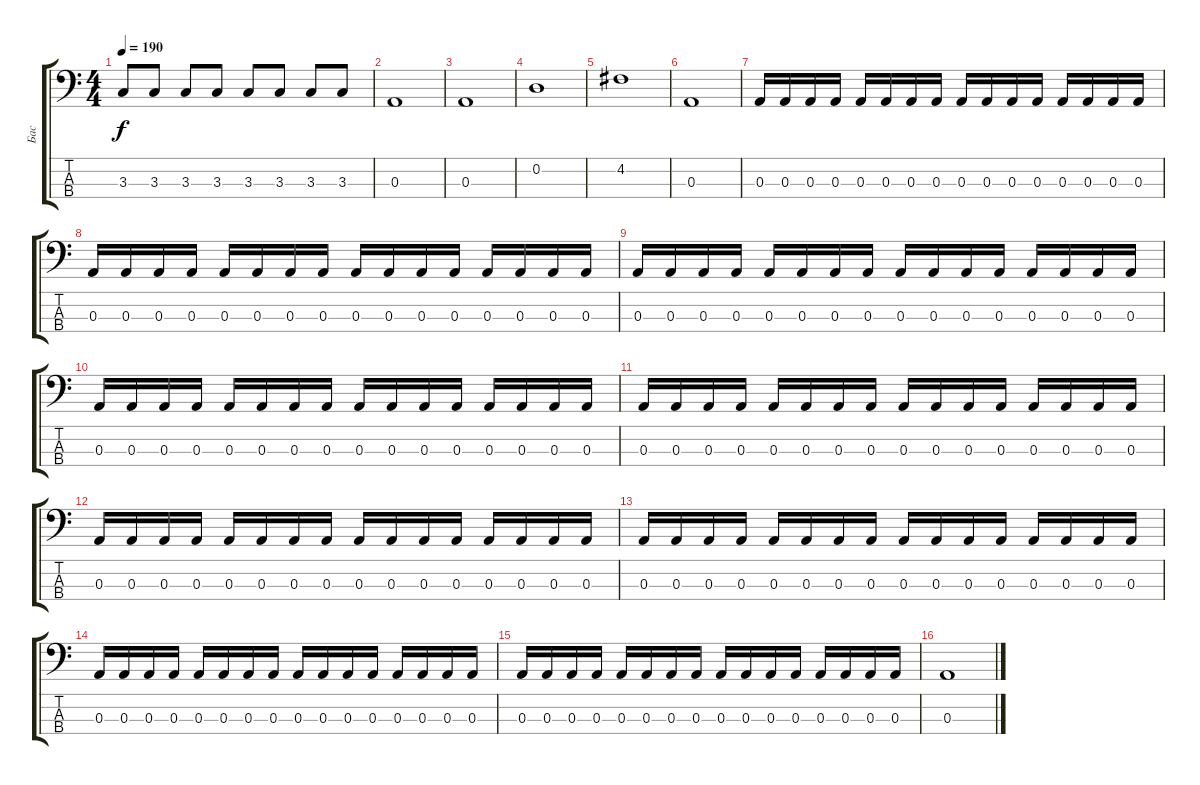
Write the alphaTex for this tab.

\track ("Бас" "Бас") {instrument electricbassfinger}
\staff {score tabs}
\tuning (G2 D2 A1 E1) {hide}
\ts (4 4)
\tempo 190
\clef f4
\ks c
3.3.8{dy f} 3.3.8 3.3.8 3.3.8 3.3.8 3.3.8 3.3.8 3.3.8 |
0.3.1 |
0.3.1 |
0.2.1 |
4.2.1 |
0.3.1 |
0.3.16 0.3.16 0.3.16 0.3.16 0.3.16 0.3.16 0.3.16 0.3.16 0.3.16 0.3.16 0.3.16 0.3.16 0.3.16 0.3.16 0.3.16 0.3.16 |
0.3.16 0.3.16 0.3.16 0.3.16 0.3.16 0.3.16 0.3.16 0.3.16 0.3.16 0.3.16 0.3.16 0.3.16 0.3.16 0.3.16 0.3.16 0.3.16 |
0.3.16 0.3.16 0.3.16 0.3.16 0.3.16 0.3.16 0.3.16 0.3.16 0.3.16 0.3.16 0.3.16 0.3.16 0.3.16 0.3.16 0.3.16 0.3.16 |
0.3.16 0.3.16 0.3.16 0.3.16 0.3.16 0.3.16 0.3.16 0.3.16 0.3.16 0.3.16 0.3.16 0.3.16 0.3.16 0.3.16 0.3.16 0.3.16 |
0.3.16 0.3.16 0.3.16 0.3.16 0.3.16 0.3.16 0.3.16 0.3.16 0.3.16 0.3.16 0.3.16 0.3.16 0.3.16 0.3.16 0.3.16 0.3.16 |
0.3.16 0.3.16 0.3.16 0.3.16 0.3.16 0.3.16 0.3.16 0.3.16 0.3.16 0.3.16 0.3.16 0.3.16 0.3.16 0.3.16 0.3.16 0.3.16 |
0.3.16 0.3.16 0.3.16 0.3.16 0.3.16 0.3.16 0.3.16 0.3.16 0.3.16 0.3.16 0.3.16 0.3.16 0.3.16 0.3.16 0.3.16 0.3.16 |
0.3.16 0.3.16 0.3.16 0.3.16 0.3.16 0.3.16 0.3.16 0.3.16 0.3.16 0.3.16 0.3.16 0.3.16 0.3.16 0.3.16 0.3.16 0.3.16 |
0.3.16 0.3.16 0.3.16 0.3.16 0.3.16 0.3.16 0.3.16 0.3.16 0.3.16 0.3.16 0.3.16 0.3.16 0.3.16 0.3.16 0.3.16 0.3.16 |
0.3.1
